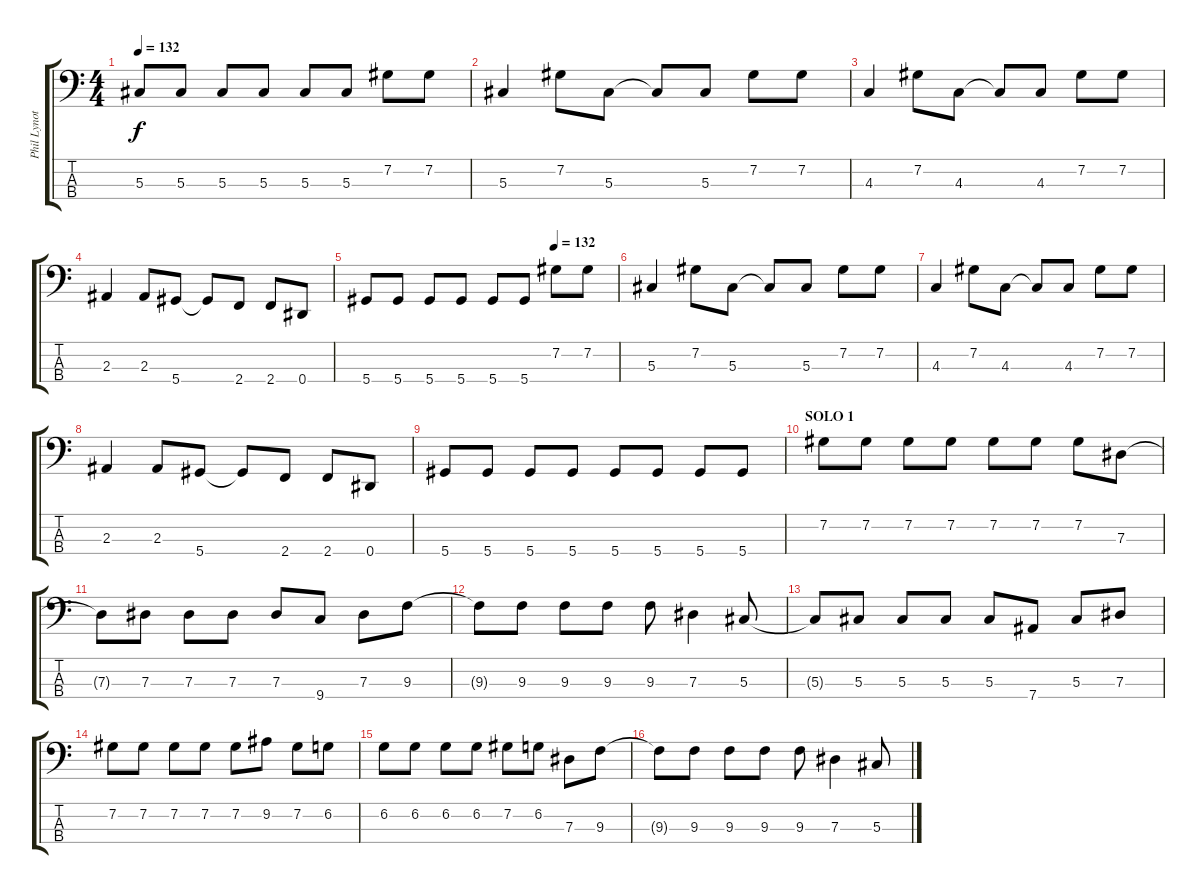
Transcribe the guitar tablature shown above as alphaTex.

\track ("Phil Lynott" "Phil Lynot") {instrument electricbassfinger}
\staff {score tabs}
\tuning (Gb2 Db2 Ab1 Eb1) {hide}
\ts (4 4)
\tempo 132
\clef f4
\ks c
5.3{t}.8{dy f} 5.3.8 5.3.8 5.3.8 5.3.8 5.3.8 7.2.8 7.2.8 |
5.3.4 7.2.8 5.3.8 5.3{t}.8 5.3.8 7.2.8 7.2.8 |
4.3.4 7.2.8 4.3.8 4.3{t}.8 4.3.8 7.2.8 7.2.8 |
2.3.4 2.3.8 5.4.8 5.4{t}.8 2.4.8 2.4.8 0.4.8 |
\tempo (132 0.75)
5.4.8 5.4.8 5.4.8 5.4.8 5.4.8 5.4.8 7.2.8 7.2.8 |
5.3.4 7.2.8 5.3.8 5.3{t}.8 5.3.8 7.2.8 7.2.8 |
4.3.4 7.2.8 4.3.8 4.3{t}.8 4.3.8 7.2.8 7.2.8 |
2.3.4 2.3.8 5.4.8 5.4{t}.8 2.4.8 2.4.8 0.4.8 |
5.4.8 5.4.8 5.4.8 5.4.8 5.4.8 5.4.8 5.4.8 5.4.8 |
\section ("" "SOLO 1")
7.2.8 7.2.8 7.2.8 7.2.8 7.2.8 7.2.8 7.2.8 7.3.8 |
7.3{t}.8 7.3.8 7.3.8 7.3.8 7.3.8 9.4.8 7.3.8 9.3.8 |
9.3{t}.8 9.3.8 9.3.8 9.3.8 9.3.8 7.3.4 5.3.8 |
5.3{t}.8 5.3.8 5.3.8 5.3.8 5.3.8 7.4.8 5.3.8 7.3.8 |
7.2.8 7.2.8 7.2.8 7.2.8 7.2.8 9.2.8 7.2.8 6.2.8 |
6.2.8 6.2.8 6.2.8 6.2.8 7.2.8 6.2.8 7.3.8 9.3.8 |
9.3{t}.8 9.3.8 9.3.8 9.3.8 9.3.8 7.3.4 5.3.8
